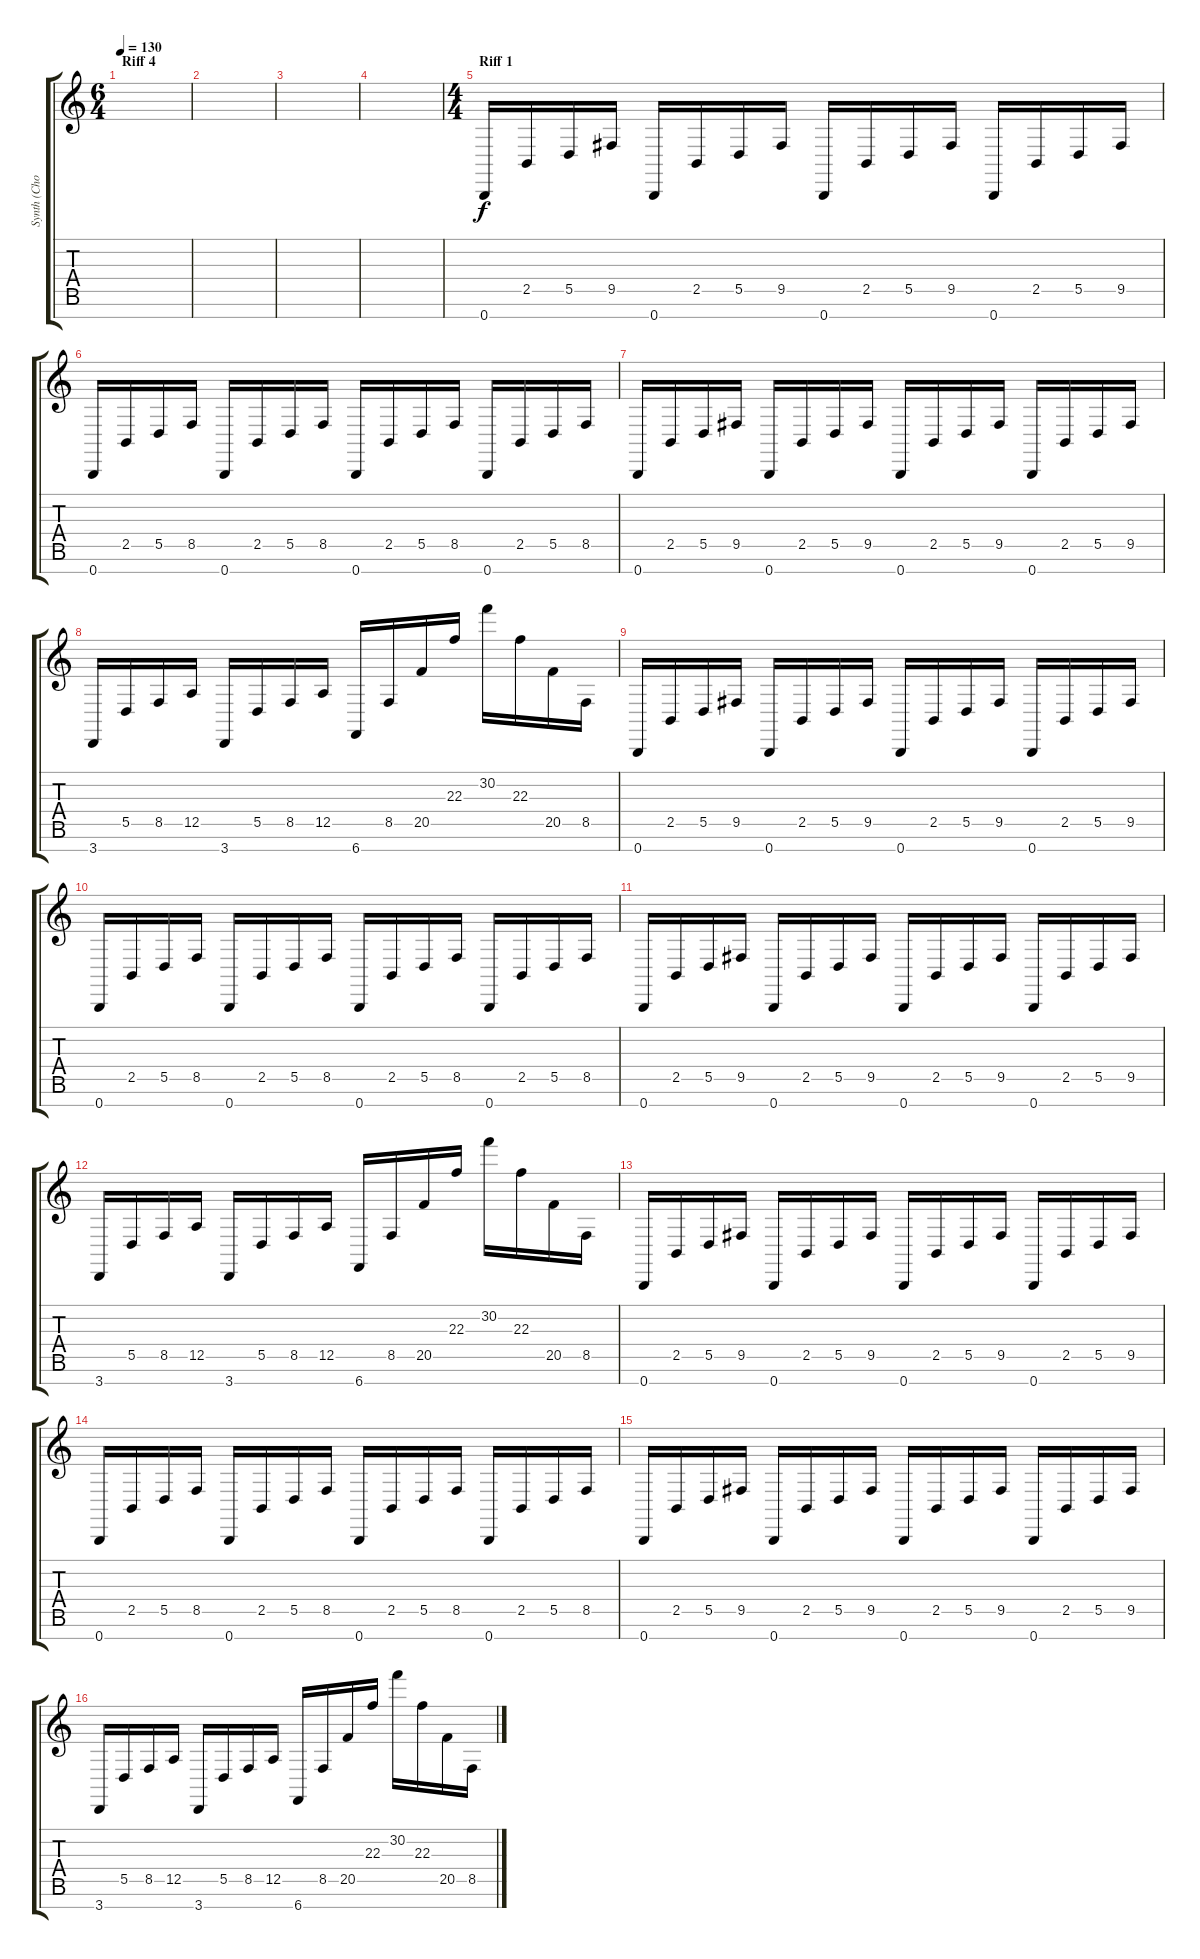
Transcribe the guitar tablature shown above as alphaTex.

\track ("Synth (Chorus)" "Synth (Cho") {instrument lead2sawtooth}
\staff {score tabs}
\tuning (B8 B3 G3 D3 A2 E2 B1) {hide}
\ts (6 4)
\section ("" "Riff 4")
\tempo 130
\clef g2
\ks c
|
|
|
|
\ts (4 4)
\section ("" "Riff 1")
0.7.16 2.5.16 5.5.16 9.5.16 0.7.16 2.5.16 5.5.16 9.5.16 0.7.16 2.5.16 5.5.16 9.5.16 0.7.16 2.5.16 5.5.16 9.5.16 |
0.7.16 2.5.16 5.5.16 8.5.16 0.7.16 2.5.16 5.5.16 8.5.16 0.7.16 2.5.16 5.5.16 8.5.16 0.7.16 2.5.16 5.5.16 8.5.16 |
0.7.16 2.5.16 5.5.16 9.5.16 0.7.16 2.5.16 5.5.16 9.5.16 0.7.16 2.5.16 5.5.16 9.5.16 0.7.16 2.5.16 5.5.16 9.5.16 |
3.7.16 5.5.16 8.5.16 12.5.16 3.7.16 5.5.16 8.5.16 12.5.16 6.7.16 8.5.16 20.5.16 22.3.16 30.2.16 22.3.16 20.5.16 8.5.16 |
0.7.16 2.5.16 5.5.16 9.5.16 0.7.16 2.5.16 5.5.16 9.5.16 0.7.16 2.5.16 5.5.16 9.5.16 0.7.16 2.5.16 5.5.16 9.5.16 |
0.7.16 2.5.16 5.5.16 8.5.16 0.7.16 2.5.16 5.5.16 8.5.16 0.7.16 2.5.16 5.5.16 8.5.16 0.7.16 2.5.16 5.5.16 8.5.16 |
0.7.16 2.5.16 5.5.16 9.5.16 0.7.16 2.5.16 5.5.16 9.5.16 0.7.16 2.5.16 5.5.16 9.5.16 0.7.16 2.5.16 5.5.16 9.5.16 |
3.7.16 5.5.16 8.5.16 12.5.16 3.7.16 5.5.16 8.5.16 12.5.16 6.7.16 8.5.16 20.5.16 22.3.16 30.2.16 22.3.16 20.5.16 8.5.16 |
0.7.16 2.5.16 5.5.16 9.5.16 0.7.16 2.5.16 5.5.16 9.5.16 0.7.16 2.5.16 5.5.16 9.5.16 0.7.16 2.5.16 5.5.16 9.5.16 |
0.7.16 2.5.16 5.5.16 8.5.16 0.7.16 2.5.16 5.5.16 8.5.16 0.7.16 2.5.16 5.5.16 8.5.16 0.7.16 2.5.16 5.5.16 8.5.16 |
0.7.16 2.5.16 5.5.16 9.5.16 0.7.16 2.5.16 5.5.16 9.5.16 0.7.16 2.5.16 5.5.16 9.5.16 0.7.16 2.5.16 5.5.16 9.5.16 |
3.7.16 5.5.16 8.5.16 12.5.16 3.7.16 5.5.16 8.5.16 12.5.16 6.7.16 8.5.16 20.5.16 22.3.16 30.2.16 22.3.16 20.5.16 8.5.16
